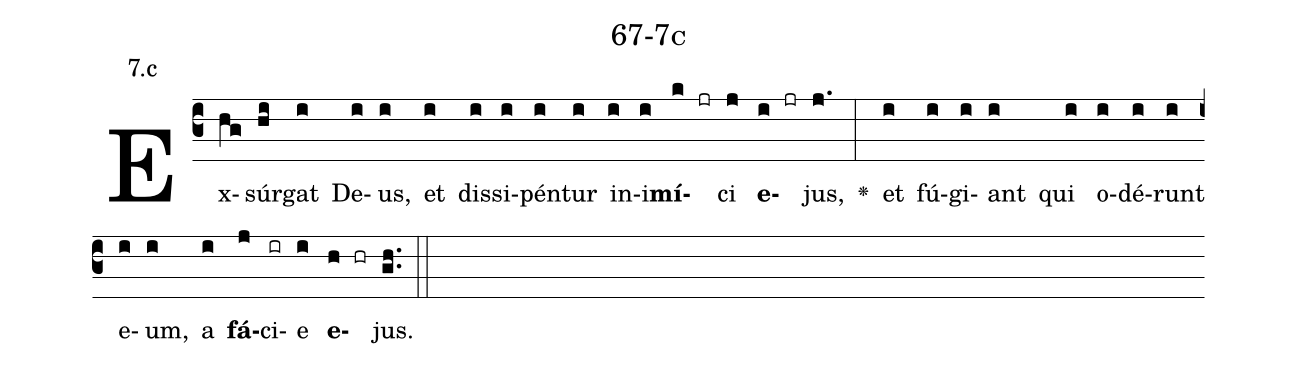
name: 67-7c;
annotation: 7.c;
%%
(c3)Ex(hg)súr(hi)gat(i) De(i)us,(i) et(i) dis(i)si(i)pén(i)tur(i) in(i)i(i)<b>mí</b>(k jr)ci(j) <b>e</b>(i jr)jus,(j.) <v>\greheightstar</v>(:) et(i) fú(i)gi(i)ant(i) qui(i) o(i)dé(i)runt(i) e(i)um,(i) a(i) <b>fá</b>(j)ci(ir)e(i) <b>e</b>(h hr)jus.(gh..) (::)


%E(i) u(i) o(j) u(i) a(h) e.(gh..) (::)
